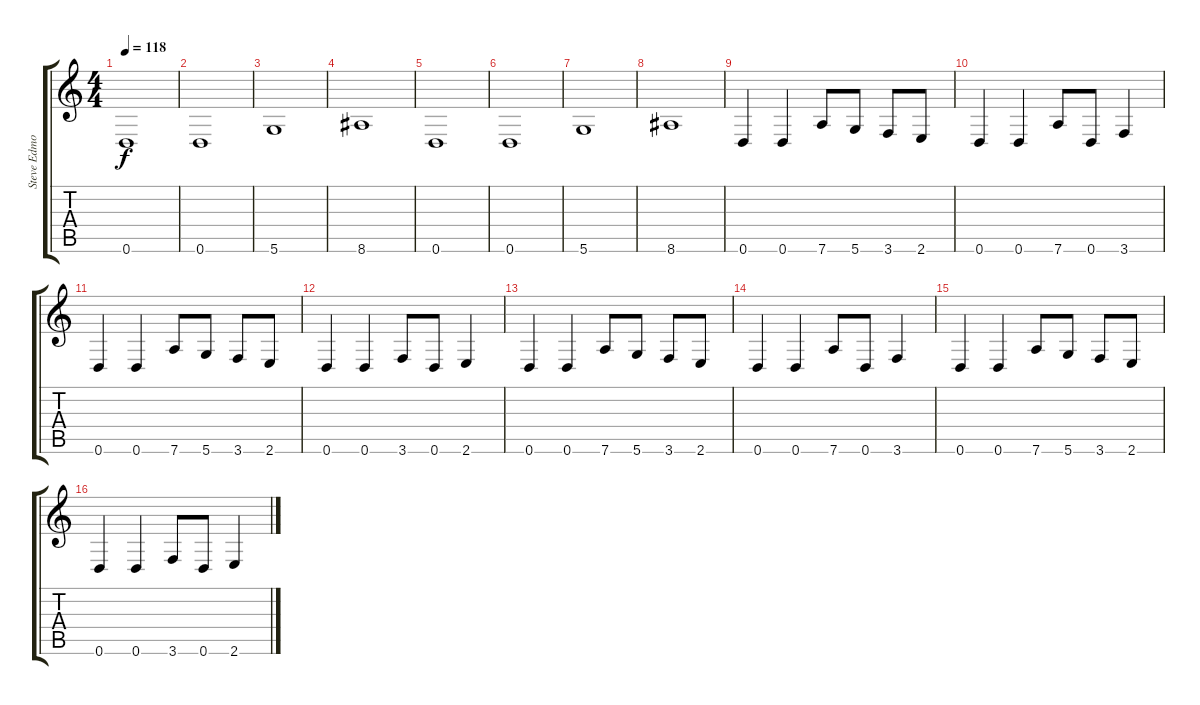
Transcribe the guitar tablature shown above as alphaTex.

\track ("Steve Edmondson" "Steve Edmo") {instrument electricbassfinger}
\staff {score tabs}
\tuning (D4 A3 F3 C3 G2 D2) {hide}
\ts (4 4)
\tempo 118
\clef g2
\ks c
0.6.1{dy f} |
0.6.1 |
5.6.1 |
8.6.1 |
0.6.1 |
0.6.1 |
5.6.1 |
8.6.1 |
0.6.4 0.6.4 7.6.8 5.6.8 3.6.8 2.6.8 |
0.6.4 0.6.4 7.6.8 0.6.8 3.6.4 |
0.6.4 0.6.4 7.6.8 5.6.8 3.6.8 2.6.8 |
0.6.4 0.6.4 3.6.8 0.6.8 2.6.4 |
0.6.4 0.6.4 7.6.8 5.6.8 3.6.8 2.6.8 |
0.6.4 0.6.4 7.6.8 0.6.8 3.6.4 |
0.6.4 0.6.4 7.6.8 5.6.8 3.6.8 2.6.8 |
0.6.4 0.6.4 3.6.8 0.6.8 2.6.4
